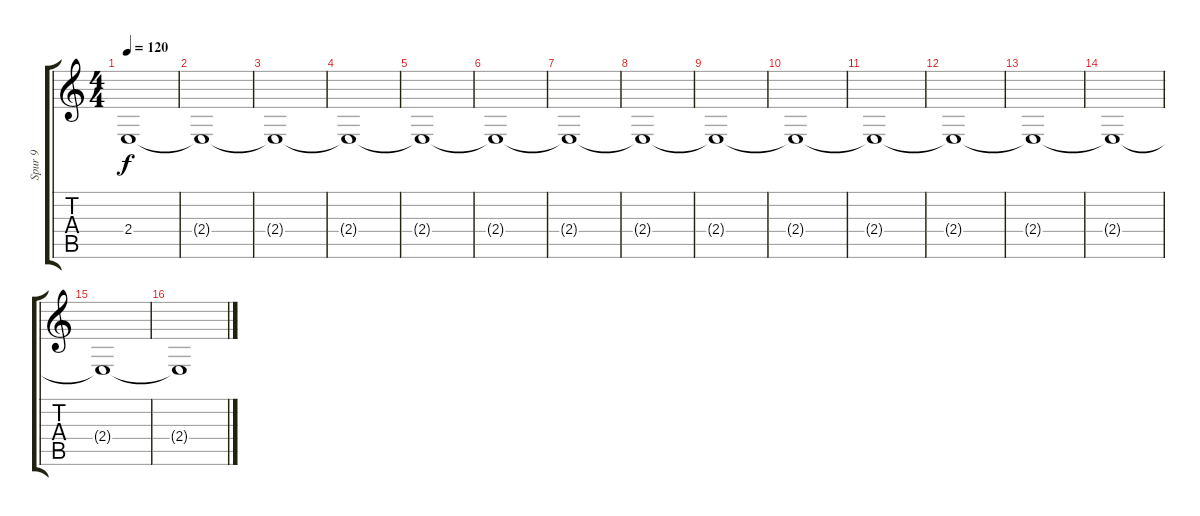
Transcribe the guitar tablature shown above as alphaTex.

\track ("Spur 9" "Spur 9") {instrument stringensemble1}
\staff {score tabs}
\tuning (E4 B3 G3 D3 A2 E2) {hide}
\ts (4 4)
\tempo 120
\clef g2
\ks c
2.4{t}.1{dy f} |
2.4{t}.1 |
2.4{t}.1 |
2.4{t}.1 |
2.4{t}.1 |
2.4{t}.1 |
2.4{t}.1 |
2.4{t}.1 |
2.4{t}.1 |
2.4{t}.1 |
2.4{t}.1 |
2.4{t}.1 |
2.4{t}.1 |
2.4{t}.1 |
2.4{t}.1 |
2.4{t}.1
